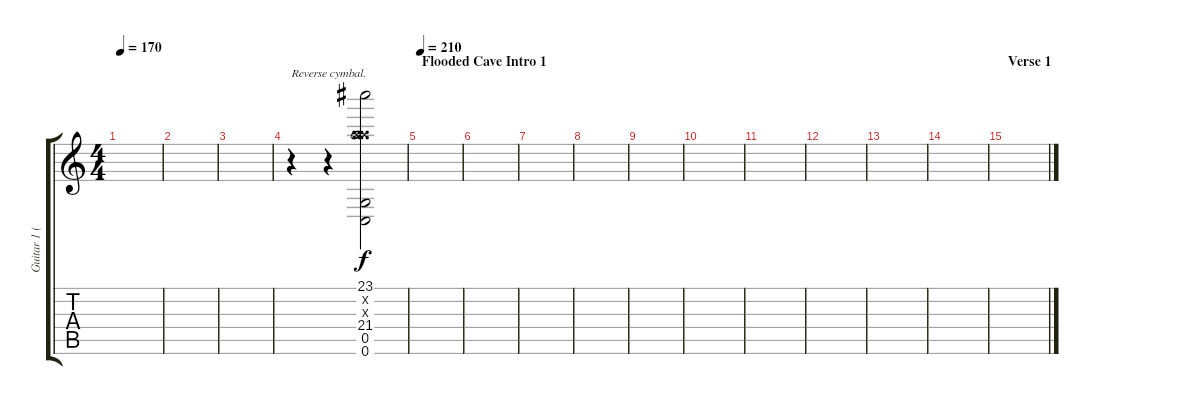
\track ("Guitar 1 (clean) / Other" "Guitar 1 (") {instrument electricguitarclean}
\staff {score tabs}
\tuning (D4 A3 F3 C3 G2 C2) {hide}
\ts (4 4)
\tempo 170
\clef g2
\ks c
|
|
|
r.4{txt "Reverse cymbal."} r.4 (23.1 12.2{x} 16.3{x} 21.4 0.5 0.6).2{instrument reversecymbal} |
\section ("" "Flooded Cave Intro 1")
\tempo 210
|
|
|
|
|
|
|
|
|
|
\section ("" "Verse 1")
